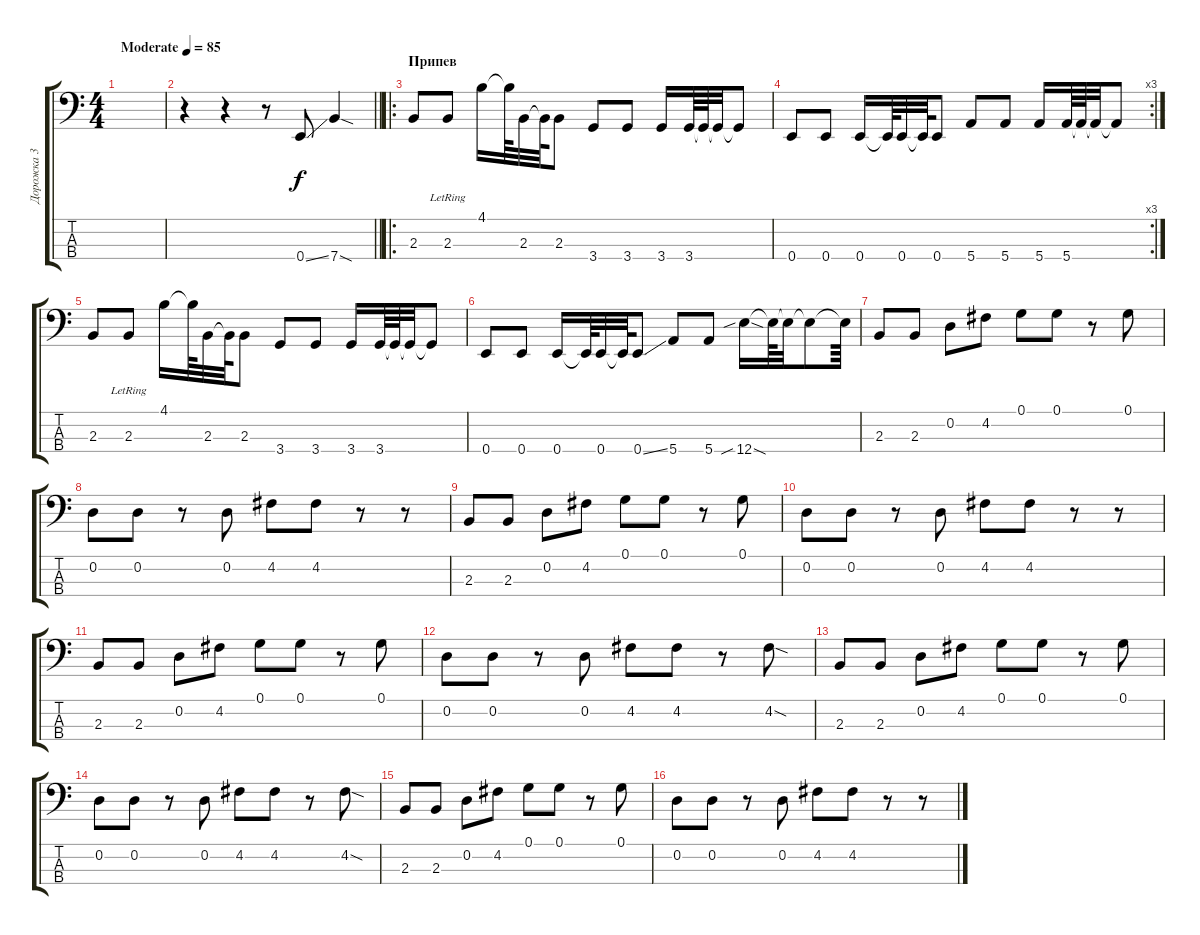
\track ("Дорожка 3" "Дорожка 3") {instrument electricbassfinger}
\staff {score tabs}
\tuning (G2 D2 A1 E1) {hide}
\ts (4 4)
\tempo (85 "Moderate")
\clef f4
\ks c
|
\barLineRight lightlight
r.4 r.4 r.8 0.4{ss}.8 7.4{sod}.4 |
\ro
\section ("" "Припев")
2.3.8 2.3{lr}.8 4.1.16 4.1{t}.64 2.3.32 2.3{t}.64 2.3.8 3.4.8 3.4.8 3.4.16 3.4.64 3.4{t}.64 3.4{t}.32 3.4{t}.8 |
\rc 3
0.4.8 0.4.8 0.4.16 0.4{t}.64 0.4.32 0.4{t}.64 0.4.8 5.4.8 5.4.8 5.4.16 5.4.64 5.4{t}.64 5.4{t}.32 5.4{t}.8 |
2.3.8 2.3{lr}.8 4.1.16 4.1{t}.64 2.3.32 2.3{t}.64 2.3.8 3.4.8 3.4.8 3.4.16 3.4.64 3.4{t}.64 3.4{t}.32 3.4{t}.8 |
0.4.8 0.4.8 0.4.16 0.4{t}.64 0.4.32 0.4{t}.64 0.4{ss}.8 5.4.8 5.4.8 12.4{sib sod}.16 12.4{t}.64 12.4{t}.32 12.4{t}.8 12.4{t}.64 |
2.3.8 2.3.8 0.2.8 4.2.8 0.1.8 0.1.8 r.8 0.1.8 |
0.2.8 0.2.8 r.8 0.2.8 4.2.8 4.2.8 r.8 r.8 |
2.3.8 2.3.8 0.2.8 4.2.8 0.1.8 0.1.8 r.8 0.1.8 |
0.2.8 0.2.8 r.8 0.2.8 4.2.8 4.2.8 r.8 r.8 |
2.3.8 2.3.8 0.2.8 4.2.8 0.1.8 0.1.8 r.8 0.1.8 |
0.2.8 0.2.8 r.8 0.2.8 4.2.8 4.2.8 r.8 4.2{sod}.8 |
2.3.8 2.3.8 0.2.8 4.2.8 0.1.8 0.1.8 r.8 0.1.8 |
0.2.8 0.2.8 r.8 0.2.8 4.2.8 4.2.8 r.8 4.2{sod}.8 |
2.3.8 2.3.8 0.2.8 4.2.8 0.1.8 0.1.8 r.8 0.1.8 |
0.2.8 0.2.8 r.8 0.2.8 4.2.8 4.2.8 r.8 r.8
